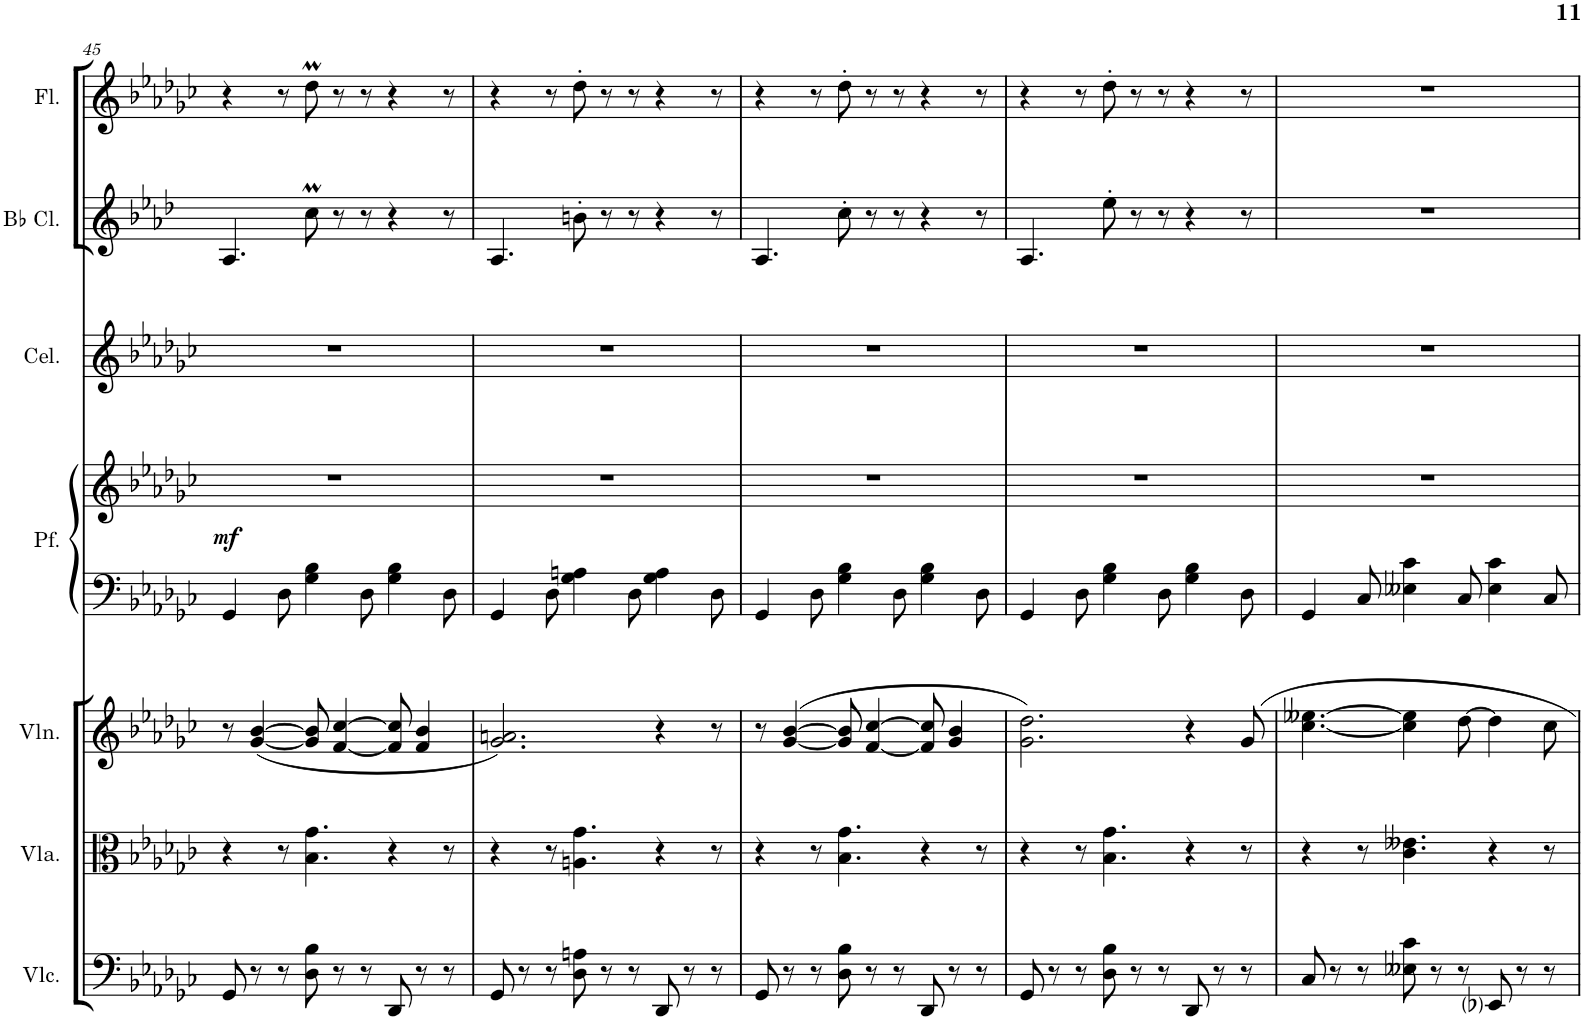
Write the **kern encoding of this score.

**kern	**kern	**kern	**kern	**kern	**dynam	**kern	**kern	**kern
*part7	*part6	*part5	*part4	*part4	*part4	*part3	*part2	*part1
*staff8	*staff7	*staff6	*staff5	*staff4	*staff4/5	*staff3	*staff2	*staff1
*I"Violoncellos	*I"Violas	*I"Violins	*I"Pianoforte	*	*	*I"Celeste / Musical Box	*I"2 Bb Clarinets	*I"2 Flutes
*I'Vlc.	*I'Vla.	*I'Vln.	*I'Pf.	*	*	*I'Cel.	*I'Bb Cl.	*I'Fl.
!!LO:PB:g=z
*clefF4	*clefC3	*clefG2	*clefF4	*clefG2	*	*clefG2	*clefG2	*clefG2
*	*	*	*	*	*	*Trd-7c-12	*Trd1c2	*
*k[b-e-a-d-g-c-]	*k[b-e-a-d-g-c-]	*k[b-e-a-d-g-c-]	*k[b-e-a-d-g-c-]	*k[b-e-a-d-g-c-]	*	*k[b-e-a-d-g-c-]	*k[b-e-a-d-]	*k[b-e-a-d-g-c-]
*M9/8	*M9/8	*M9/8	*M9/8	*M9/8	*	*M9/8	*M9/8	*M9/8
=45	=45	=45	=45	=45	=45	=45	=45	=45
!	!	!	!	!	!LO:DY:b	!	!	!
8GG-/	4r	8r	4GG-/	8%9r	mf	8%9r	4.A-/	4r
8r	.	([4g-/ [4b-/	.	.	.	.	.	.
8r	8r	.	8D-\	.	.	.	.	8r
8D-\ 8B-\	4.B-\ 4.g-\	8g-/] 8b-/]	4G-\ 4B-\	.	.	.	8ccm\	8dd-M\
8r	.	[4f/ [4cc-/	.	.	.	.	8r	8r
8r	.	.	8D-\	.	.	.	8r	8r
8DD-/	4r	8f/] 8cc-/]	4G-\ 4B-\	.	.	.	4r	4r
8r	.	4f/ 4b-/	.	.	.	.	.	.
8r	8r	.	8D-\	.	.	.	8r	8r
=46	=46	=46	=46	=46	=46	=46	=46	=46
8GG-/	4r	2.g-/ 2.an/)	4GG-/	8%9r	.	8%9r	4.A-/	4r
8r	.	.	.	.	.	.	.	.
8r	8r	.	8D-\	.	.	.	.	8r
8D-\ 8An\	4.An\ 4.g-\	.	4G-\ 4An\	.	.	.	8bn'\	8dd-'\
8r	.	.	.	.	.	.	8r	8r
8r	.	.	8D-\	.	.	.	8r	8r
8DD-/	4r	4r	4G-\ 4A\	.	.	.	4r	4r
8r	.	.	.	.	.	.	.	.
8r	8r	8r	8D-\	.	.	.	8r	8r
=47	=47	=47	=47	=47	=47	=47	=47	=47
8GG-/	4r	8r	4GG-/	8%9r	.	8%9r	4.A-/	4r
8r	.	([4g-/ [4b-/	.	.	.	.	.	.
8r	8r	.	8D-\	.	.	.	.	8r
8D-\ 8B-\	4.B-\ 4.g-\	8g-/] 8b-/]	4G-\ 4B-\	.	.	.	8cc'\	8dd-'\
8r	.	[4f/ [4cc-/	.	.	.	.	8r	8r
8r	.	.	8D-\	.	.	.	8r	8r
8DD-/	4r	8f/] 8cc-/]	4G-\ 4B-\	.	.	.	4r	4r
8r	.	4g-/ 4b-/	.	.	.	.	.	.
8r	8r	.	8D-\	.	.	.	8r	8r
=48	=48	=48	=48	=48	=48	=48	=48	=48
8GG-/	4r	2.g-\ 2.dd-\)	4GG-/	8%9r	.	8%9r	4.A-/	4r
8r	.	.	.	.	.	.	.	.
8r	8r	.	8D-\	.	.	.	.	8r
8D-\ 8B-\	4.B-\ 4.g-\	.	4G-\ 4B-\	.	.	.	8ee-'\	8dd-'\
8r	.	.	.	.	.	.	8r	8r
8r	.	.	8D-\	.	.	.	8r	8r
8DD-/	4r	4r	4G-\ 4B-\	.	.	.	4r	4r
8r	.	.	.	.	.	.	.	.
8r	8r	8g-/	8D-\	.	.	.	8r	8r
=49	=49	=49	=49	=49	=49	=49	=49	=49
8C-/	4r	[4.cc-\ [4.ee--X\	4GG-/	8%9r	.	8%9r	8%9r	8%9r
8r	.	.	.	.	.	.	.	.
8r	8r	.	8C-/	.	.	.	.	.
8E--X\ 8c-\	4.c-\ 4.e--X\	4cc-\] 4ee--\]	4E--X\ 4c-\	.	.	.	.	.
8r	.	.	.	.	.	.	.	.
8r	.	[8dd-\	8C-/	.	.	.	.	.
8EE-i/	4r	4dd-\]	4E--\ 4c-\	.	.	.	.	.
8r	.	.	.	.	.	.	.	.
8r	8r	8cc-\	8C-/	.	.	.	.	.
=	=	=	=	=	=	=	=	=
*-	*-	*-	*-	*-	*-	*-	*-	*-
